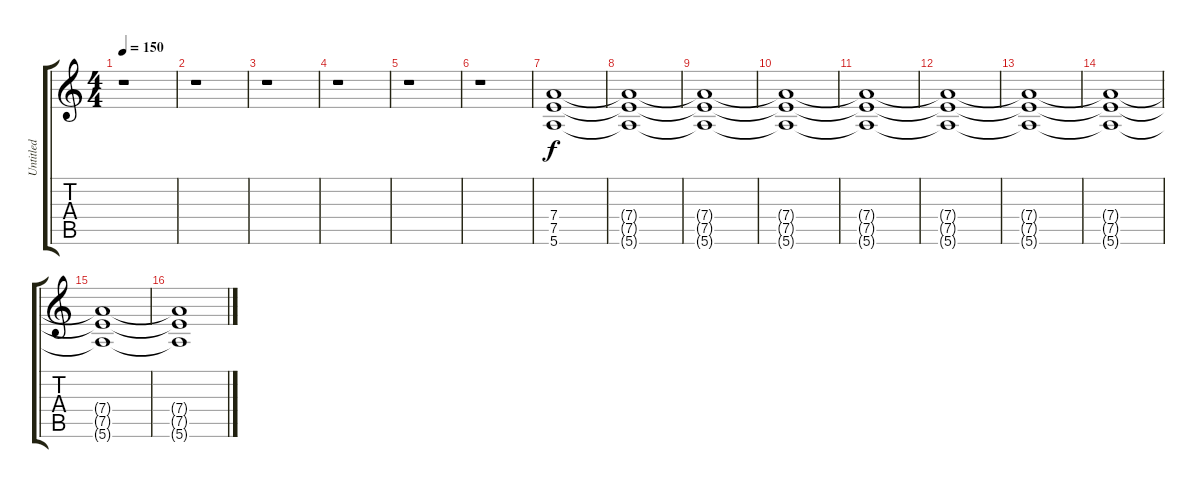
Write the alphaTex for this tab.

\track ("Untitled" "Untitled") {instrument overdrivenguitar}
\staff {score tabs}
\tuning (E4 B3 G3 D3 A2 E2) {hide}
\ts (4 4)
\tempo 150
\clef g2
\ks c
r.1{dy f instrument overdrivenguitar} |
r.1 |
r.1 |
r.1 |
r.1 |
r.1 |
(7.4 7.5 5.6).1 |
(7.4{t} 7.5{t} 5.6{t}).1 |
(7.4{t} 7.5{t} 5.6{t}).1 |
(7.4{t} 7.5{t} 5.6{t}).1 |
(7.4{t} 7.5{t} 5.6{t}).1 |
(7.4{t} 7.5{t} 5.6{t}).1 |
(7.4{t} 7.5{t} 5.6{t}).1 |
(7.4{t} 7.5{t} 5.6{t}).1 |
(7.4{t} 7.5{t} 5.6{t}).1 |
(7.4{t} 7.5{t} 5.6{t}).1
